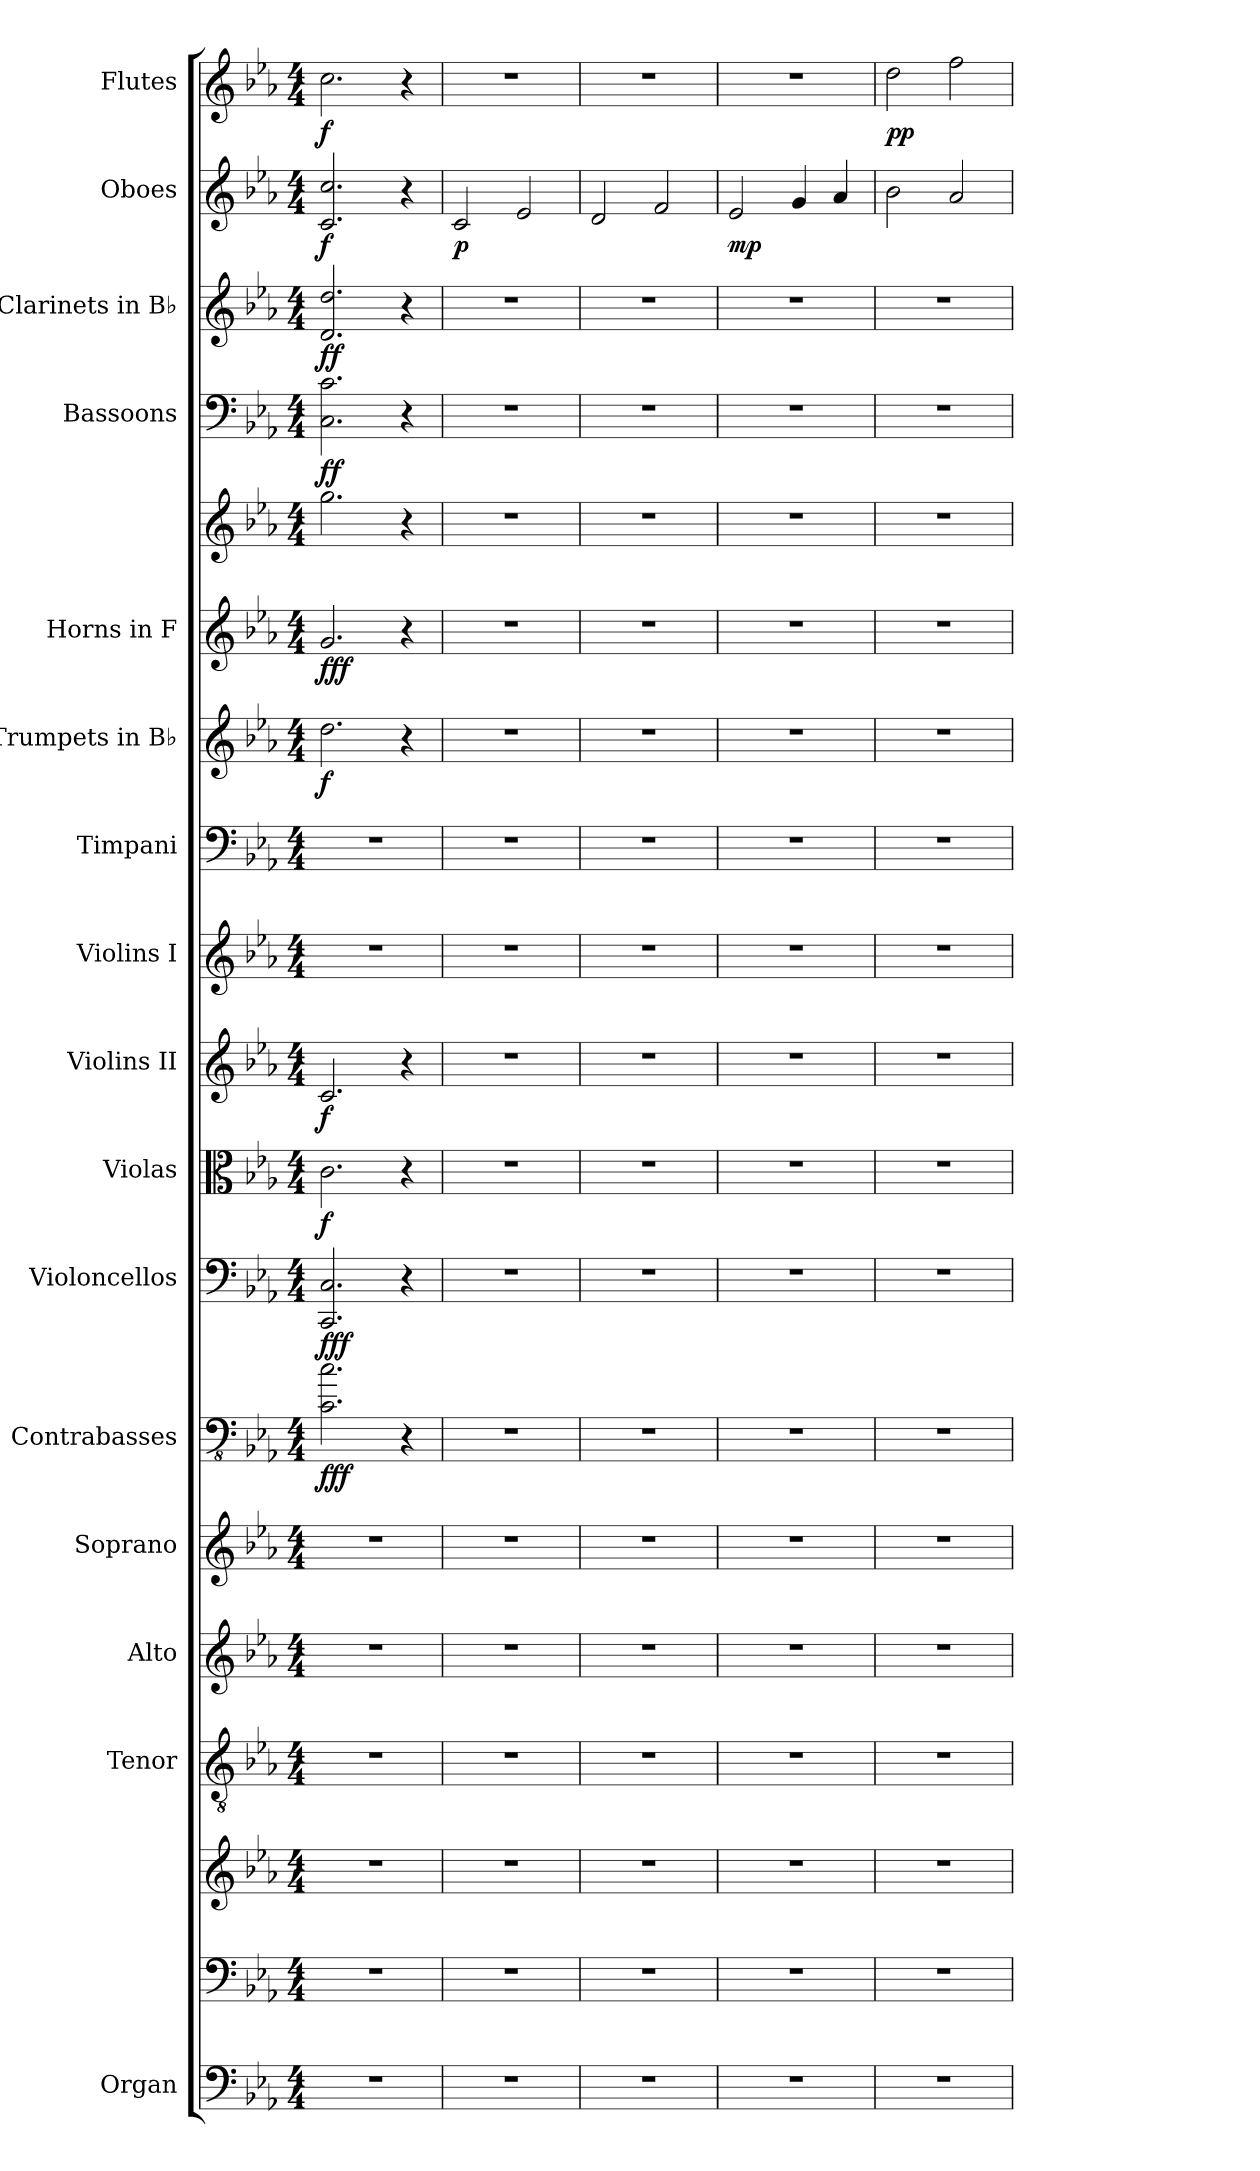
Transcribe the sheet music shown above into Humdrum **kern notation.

**kern	**kern	**kern	**kern	**kern	**kern	**kern	**dynam	**kern	**dynam	**kern	**dynam	**kern	**dynam	**kern	**kern	**kern	**dynam	**kern	**kern	**dynam	**kern	**dynam	**kern	**dynam	**kern	**dynam	**kern	**dynam
*part16	*part16	*part16	*part15	*part14	*part13	*part12	*part12	*part11	*part11	*part10	*part10	*part9	*part9	*part8	*part7	*part6	*part6	*part5	*part5	*part5	*part4	*part4	*part3	*part3	*part2	*part2	*part1	*part1
*staff19	*staff18	*staff17	*staff16	*staff15	*staff14	*staff13	*staff13	*staff12	*staff12	*staff11	*staff11	*staff10	*staff10	*staff9	*staff8	*staff7	*staff7	*staff6	*staff5	*staff5/6	*staff4	*staff4	*staff3	*staff3	*staff2	*staff2	*staff1	*staff1
*I"Organ	*	*	*I"Tenor	*I"Alto	*I"Soprano	*I"Contrabasses	*	*I"Violoncellos	*	*I"Violas	*	*I"Violins II	*	*I"Violins I	*I"Timpani	*I"Trumpets in B♭	*	*I"Horns in F	*	*	*I"Bassoons	*	*I"Clarinets in B♭	*	*I"Oboes	*	*I"Flutes	*
*I'Org.	*	*	*I'T.	*I'A.	*I'S.	*I'Cb.	*	*I'Vc.	*	*I'Vla.	*	*I'Vln. II	*	*I'Vln. I	*I'Timp.	*	*	*	*	*	*I'Bsn.	*	*	*	*I'Ob.	*	*I'Fl.	*
*clefF4	*clefF4	*clefG2	*clefGv2	*clefG2	*clefG2	*clefFv4	*	*clefF4	*	*clefC3	*	*clefG2	*	*clefG2	*clefF4	*clefG2	*	*clefG2	*clefG2	*	*clefF4	*	*clefG2	*	*clefG2	*	*clefG2	*
*	*	*	*	*	*	*ITrd7c12	*	*	*	*	*	*	*	*	*	*ITrd1c2	*	*ITrd4c7	*ITrd4c7	*	*	*	*ITrd1c2	*	*	*	*	*
*k[b-e-a-]	*k[b-e-a-]	*k[b-e-a-]	*k[b-e-a-]	*k[b-e-a-]	*k[b-e-a-]	*k[b-e-a-]	*	*k[b-e-a-]	*	*k[b-e-a-]	*	*k[b-e-a-]	*	*k[b-e-a-]	*k[b-e-a-]	*k[b-e-a-d-g-]	*	*k[b-e-a-d-]	*k[b-e-a-d-]	*	*k[b-e-a-]	*	*k[b-e-a-d-g-]	*	*k[b-e-a-]	*	*k[b-e-a-]	*
*M4/4	*M4/4	*M4/4	*M4/4	*M4/4	*M4/4	*M4/4	*	*M4/4	*	*M4/4	*	*M4/4	*	*M4/4	*M4/4	*M4/4	*	*M4/4	*M4/4	*	*M4/4	*	*M4/4	*	*M4/4	*	*M4/4	*
*MM80	*MM80	*MM80	*MM80	*MM80	*MM80	*MM80	*	*MM80	*	*MM80	*	*MM80	*	*MM80	*MM80	*MM80	*	*MM80	*MM80	*	*MM80	*	*MM80	*	*MM80	*	*MM80	*
=1	=1	=1	=1	=1	=1	=1	=1	=1	=1	=1	=1	=1	=1	=1	=1	=1	=1	=1	=1	=1	=1	=1	=1	=1	=1	=1	=1	=1
!	!	!	!	!	!	!	!LO:DY:b	!	!LO:DY:b	!	!LO:DY:b	!	!LO:DY:b	!	!	!	!LO:DY:b	!	!	!LO:DY:b=2	!	!	!	!	!	!	!	!
!	!	!	!	!	!	!	!	!	!	!	!	!	!	!	!	!	!	!	!	!LO:DY:n=1:b	!	!LO:DY:b	!	!LO:DY:b	!	!LO:DY:b	!	!LO:DY:b
1r	1r	1r	1r	1r	1r	2.CC\ 2.C\	fff	2.CC/ 2.C/	fff	2.c\	f	2.c/	f	1r	1r	2.cc\	f	2.c/	2.cc\	ff f	2.C\ 2.c\	ff	2.c/ 2.cc/	ff	2.c/ 2.cc/	f	2.cc\	f
.	.	.	.	.	.	4r	.	4r	.	4r	.	4r	.	.	.	4r	.	4r	4r	.	4r	.	4r	.	4r	.	4r	.
=2	=2	=2	=2	=2	=2	=2	=2	=2	=2	=2	=2	=2	=2	=2	=2	=2	=2	=2	=2	=2	=2	=2	=2	=2	=2	=2	=2	=2
!	!	!	!	!	!	!	!	!	!	!	!	!	!	!	!	!	!	!	!	!	!	!	!	!	!	!LO:DY:b	!	!
1r	1r	1r	1r	1r	1r	1r	.	1r	.	1r	.	1r	.	1r	1r	1r	.	1r	1r	.	1r	.	1r	.	2c/	p	1r	.
.	.	.	.	.	.	.	.	.	.	.	.	.	.	.	.	.	.	.	.	.	.	.	.	.	2e-/	.	.	.
=3	=3	=3	=3	=3	=3	=3	=3	=3	=3	=3	=3	=3	=3	=3	=3	=3	=3	=3	=3	=3	=3	=3	=3	=3	=3	=3	=3	=3
1r	1r	1r	1r	1r	1r	1r	.	1r	.	1r	.	1r	.	1r	1r	1r	.	1r	1r	.	1r	.	1r	.	2d/	.	1r	.
.	.	.	.	.	.	.	.	.	.	.	.	.	.	.	.	.	.	.	.	.	.	.	.	.	2f/	.	.	.
=4	=4	=4	=4	=4	=4	=4	=4	=4	=4	=4	=4	=4	=4	=4	=4	=4	=4	=4	=4	=4	=4	=4	=4	=4	=4	=4	=4	=4
!	!	!	!	!	!	!	!	!	!	!	!	!	!	!	!	!	!	!	!	!	!	!	!	!	!	!LO:DY:b	!	!
1r	1r	1r	1r	1r	1r	1r	.	1r	.	1r	.	1r	.	1r	1r	1r	.	1r	1r	.	1r	.	1r	.	2e-/	mp	1r	.
.	.	.	.	.	.	.	.	.	.	.	.	.	.	.	.	.	.	.	.	.	.	.	.	.	4g/	.	.	.
.	.	.	.	.	.	.	.	.	.	.	.	.	.	.	.	.	.	.	.	.	.	.	.	.	4a-/	.	.	.
=5	=5	=5	=5	=5	=5	=5	=5	=5	=5	=5	=5	=5	=5	=5	=5	=5	=5	=5	=5	=5	=5	=5	=5	=5	=5	=5	=5	=5
!	!	!	!	!	!	!	!	!	!	!	!	!	!	!	!	!	!	!	!	!	!	!	!	!	!	!	!	!LO:DY:b
1r	1r	1r	1r	1r	1r	1r	.	1r	.	1r	.	1r	.	1r	1r	1r	.	1r	1r	.	1r	.	1r	.	2b-\	.	2dd\	pp
.	.	.	.	.	.	.	.	.	.	.	.	.	.	.	.	.	.	.	.	.	.	.	.	.	2a-/	.	2ff\	.
=	=	=	=	=	=	=	=	=	=	=	=	=	=	=	=	=	=	=	=	=	=	=	=	=	=	=	=	=
*-	*-	*-	*-	*-	*-	*-	*-	*-	*-	*-	*-	*-	*-	*-	*-	*-	*-	*-	*-	*-	*-	*-	*-	*-	*-	*-	*-	*-
